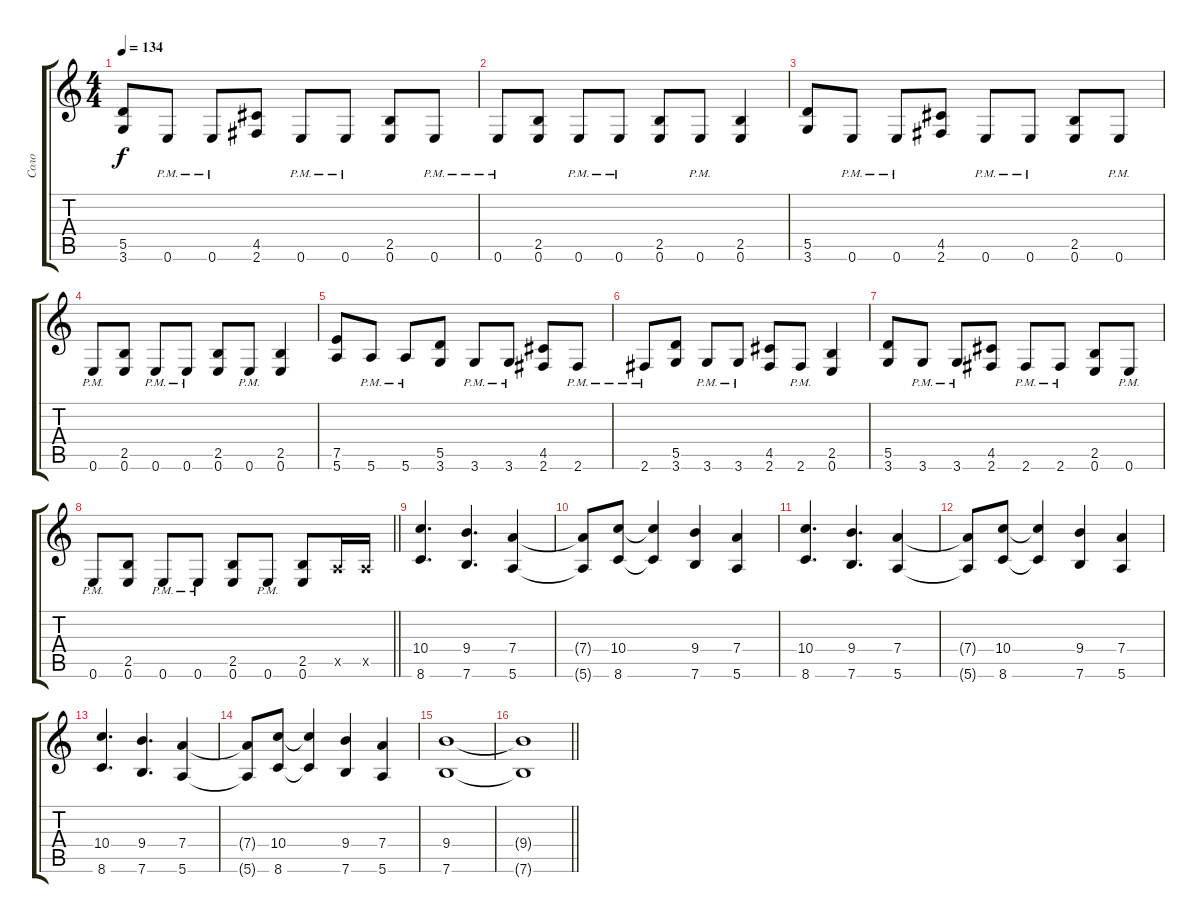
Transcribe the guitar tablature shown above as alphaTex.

\track ("Соло" "Соло") {instrument acousticguitarsteel}
\staff {score tabs}
\tuning (E4 B3 G3 D3 A2 E2) {hide}
\ts (4 4)
\tempo 134
\clef g2
\ks c
(5.5 3.6).8{dy f instrument distortionguitar} 0.6{pm}.8 0.6{pm}.8 (4.5 2.6).8 0.6{pm}.8 0.6{pm}.8 (2.5 0.6).8 0.6{pm}.8 |
0.6{pm}.8 (2.5 0.6).8 0.6{pm}.8 0.6{pm}.8 (2.5 0.6).8 0.6{pm}.8 (2.5 0.6).4 |
(5.5 3.6).8 0.6{pm}.8 0.6{pm}.8 (4.5 2.6).8 0.6{pm}.8 0.6{pm}.8 (2.5 0.6).8 0.6{pm}.8 |
0.6{pm}.8 (2.5 0.6).8 0.6{pm}.8 0.6{pm}.8 (2.5 0.6).8 0.6{pm}.8 (2.5 0.6).4 |
(7.5 5.6).8 5.6{pm}.8 5.6{pm}.8 (5.5 3.6).8 3.6{pm}.8 3.6{pm}.8 (4.5 2.6).8 2.6{pm}.8 |
2.6{pm}.8 (5.5 3.6).8 3.6{pm}.8 3.6{pm}.8 (4.5 2.6).8 2.6{pm}.8 (2.5 0.6).4 |
(5.5 3.6).8 3.6{pm}.8 3.6{pm}.8 (4.5 2.6).8 2.6{pm}.8 2.6{pm}.8 (2.5 0.6).8 0.6{pm}.8 |
\barLineRight lightlight
0.6{pm}.8 (2.5 0.6).8 0.6{pm}.8 0.6{pm}.8 (2.5 0.6).8 0.6{pm}.8 (2.5 0.6).8 0.5{x}.16 0.5{x}.16 |
(10.4 8.6).4{d} (9.4 7.6).4{d} (7.4 5.6).4 |
(7.4{t} 5.6{t}).8 (10.4 8.6).8 (10.4{t} 8.6{t}).4 (9.4 7.6).4 (7.4 5.6).4 |
(10.4 8.6).4{d} (9.4 7.6).4{d} (7.4 5.6).4 |
(7.4{t} 5.6{t}).8 (10.4 8.6).8 (10.4{t} 8.6{t}).4 (9.4 7.6).4 (7.4 5.6).4 |
(10.4 8.6).4{d} (9.4 7.6).4{d} (7.4 5.6).4 |
(7.4{t} 5.6{t}).8 (10.4 8.6).8 (10.4{t} 8.6{t}).4 (9.4 7.6).4 (7.4 5.6).4 |
(9.4 7.6).1 |
\barLineRight lightlight
(9.4{t} 7.6{t}).1
